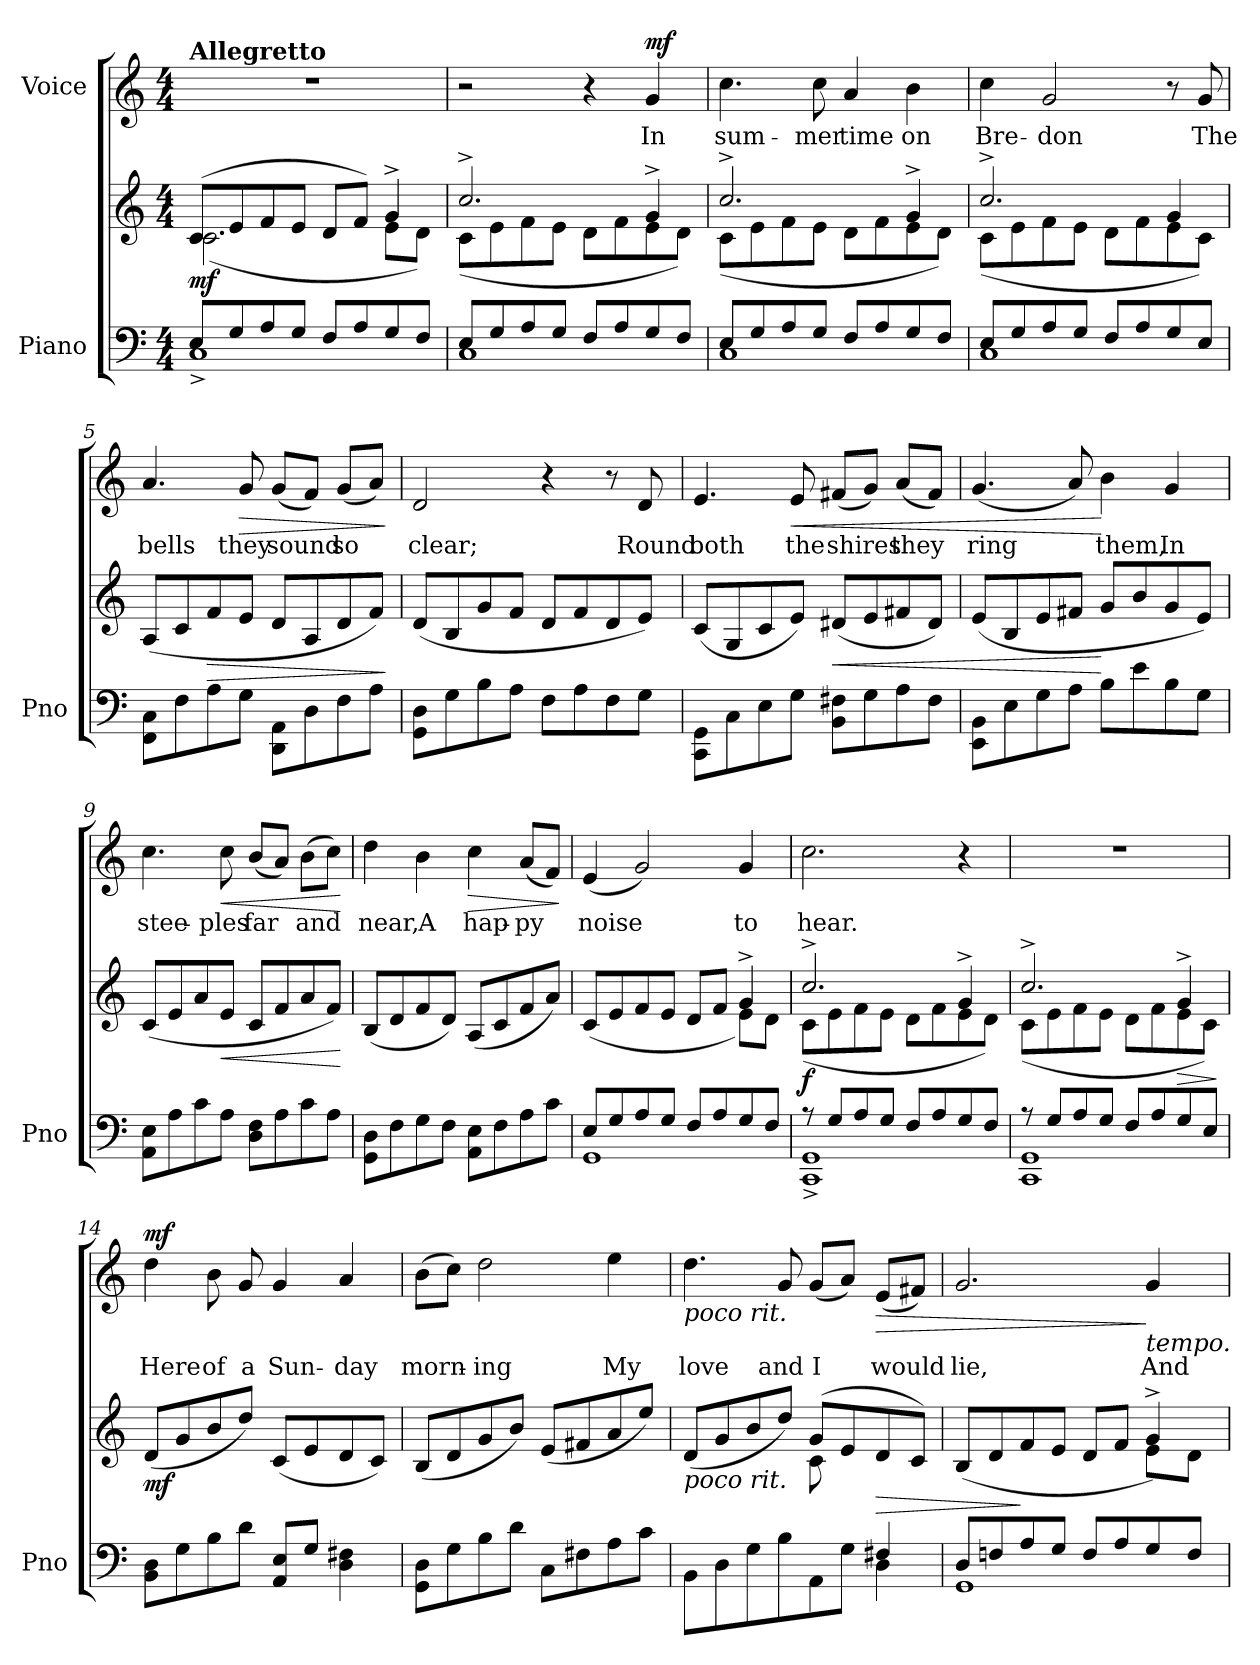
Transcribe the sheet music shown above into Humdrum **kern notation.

**kern	**kern	**dynam	**kern	**text	**dynam
*part2	*part2	*part2	*part1	*part1	*part1
*staff3	*staff2	*staff2/3	*staff1	*staff1	*staff1
*I"Piano	*	*	*I"Voice	*	*
*I'Pno	*	*	*	*	*
*clefF4	*clefG2	*	*clefG2	*	*
*k[]	*k[]	*	*k[]	*	*
*M4/4	*M4/4	*	*M4/4	*	*
=1	=1	=1	=1	=1	=1
*^	*^	*	*	*	*
!	!	!	!	!	!LO:TX:a:B:t=Allegretto	!	!
!	!	!	!	!LO:DY:b	!	!	!
8E/L	1C^	(8c/L	(2.c\	mf	1r	.	.
8G/	.	8e/	.	.	.	.	.
8A/	.	8f/	.	.	.	.	.
8G/J	.	8e/J	.	.	.	.	.
8F/L	.	8d/L	.	.	.	.	.
8A/	.	8f/J)	.	.	.	.	.
8G/	.	4g^/	8e\L	.	.	.	.
8F/J	.	.	8d\J)	.	.	.	.
=2	=2	=2	=2	=2	=2	=2	=2
8E/L	1C	2.cc^/	(8c\L	.	2r	.	.
8G/	.	.	8e\	.	.	.	.
8A/	.	.	8f\	.	.	.	.
8G/J	.	.	8e\J	.	.	.	.
8F/L	.	.	8d\L	.	4r	.	.
8A/	.	.	8f\	.	.	.	.
!	!	!	!	!	!	!LO:LY:b	!LO:DY:a
8G/	.	4g^/	8e\	.	4g/	In	mf
8F/J	.	.	8d\J)	.	.	.	.
=3	=3	=3	=3	=3	=3	=3	=3
!	!	!	!	!	!	!LO:LY:b	!
8E/L	1C	2.cc^/	(8c\L	.	4.cc\	sum-	.
8G/	.	.	8e\	.	.	.	.
8A/	.	.	8f\	.	.	.	.
!	!	!	!	!	!	!LO:LY:b	!
8G/J	.	.	8e\J	.	8cc\	-mer	.
!	!	!	!	!	!	!LO:LY:b	!
8F/L	.	.	8d\L	.	4a/	time	.
8A/	.	.	8f\	.	.	.	.
!	!	!	!	!	!	!LO:LY:b	!
8G/	.	4g^/	8e\	.	4b\	on	.
8F/J	.	.	8d\J)	.	.	.	.
!!LO:LB:g=z
=4	=4	=4	=4	=4	=4	=4	=4
!	!	!	!	!	!	!LO:LY:b	!
8E/L	1C	2.cc^/	(8c\L	.	4cc\	Bre-	.
8G/	.	.	8e\	.	.	.	.
!	!	!	!	!	!	!LO:LY:b	!
8A/	.	.	8f\	.	2g/	-don	.
8G/J	.	.	8e\J	.	.	.	.
8F/L	.	.	8d\L	.	.	.	.
8A/	.	.	8f\	.	.	.	.
8G/	.	4g/	8e\	.	8r	.	.
!	!	!	!	!	!	!LO:LY:b	!
8E/J	.	.	8c\J)	.	8g/	The	.
*v	*v	*	*	*	*	*	*
=5	=5	=5	=5	=5	=5	=5
!	!	!	!	!	!LO:LY:b	!
*	*v	*v	*	*	*	*
8FF\ 8C\L	(8A/L	.	4.a/	bells	.
8F\	8c/	.	.	.	.
!	!	!LO:HP:b	!	!	!
8A\	8f/	>	.	.	.
!	!	!	!	!LO:LY:b	!LO:HP:b
8G\J	8e/J	.	8g/	they	>
!	!	!	!	!LO:LY:b	!
8DD\ 8AA\L	8d/L	.	(8g/L	sound	.
8D\	8A/	.	8f/J)	.	.
!	!	!	!	!LO:LY:b	!
8F\	8d/	.	(8g/L	so	.
8A\J	8f/J)	.	8a/J)	.	.
.	.	]	.	.	]
=6	=6	=6	=6	=6	=6
!	!	!	!	!LO:LY:b	!
8GG\ 8D\L	(8d/L	.	2d/	clear;	.
8G\	8B/	.	.	.	.
8B\	8g/	.	.	.	.
8A\J	8f/J	.	.	.	.
8F\L	8d/L	.	4r	.	.
8A\	8f/	.	.	.	.
8F\	8d/	.	8r	.	.
!	!	!	!	!LO:LY:b	!
8G\J	8e/J)	.	8d/	Round	.
!!LO:LB:g=z
=7	=7	=7	=7	=7	=7
!	!	!	!	!LO:LY:b	!
8CC\ 8GG\L	(8c/L	.	4.e/	both	.
8C\	8G/	.	.	.	.
8E\	8c/	.	.	.	.
!	!	!	!	!LO:LY:b	!LO:HP:b
8G\J	8e/J)	.	8e/	the	<
!	!	!LO:HP:b	!	!LO:LY:b	!
8BB\ 8F#X\L	(8d#X/L	<	(8f#X/L	shires	.
8G\	8e/	.	8g/J)	.	.
!	!	!	!	!LO:LY:b	!
8A\	8f#X/	.	(8a/L	they	.
8F#\J	8d#/J)	.	8f#/J)	.	.
=8	=8	=8	=8	=8	=8
!	!	!	!	!LO:LY:b	!
8EE\ 8BB\L	(8e/L	.	(4.g/	ring	.
8E\	8B/	.	.	.	.
8G\	8e/	.	.	.	.
8A\J	8f#X/J	.	8a/)	.	.
!	!	!	!	!LO:LY:b	!
8B\L	8g/L	[	4b\	them,	[
8e\	8b/	.	.	.	.
!	!	!	!	!LO:LY:b	!
8B\	8g/	.	4g/	In	.
8G\J	8e/J)	.	.	.	.
=9	=9	=9	=9	=9	=9
!	!	!	!	!LO:LY:b	!
8AA\ 8E\L	(8c/L	.	4.cc\	stee-	.
8A\	8e/	.	.	.	.
8c\	8a/	.	.	.	.
!	!	!LO:HP:b	!	!LO:LY:b	!LO:HP:b
8A\J	8e/J	<	8cc\	-ples	<
!	!	!	!	!LO:LY:b	!
8D\ 8F\L	8c/L	.	(8b/L	far	.
8A\	8f/	.	8a/J)	.	.
!	!	!	!	!LO:LY:b	!
8c\	8a/	.	(8b\L	and	.
8A\J	8f/J)	.	8cc\J)	.	.
.	.	[	.	.	[
!!LO:LB:g=z
=10	=10	=10	=10	=10	=10
!	!	!	!	!LO:LY:b	!
8GG\ 8D\L	(8B/L	.	4dd\	near,	.
8F\	8d/	.	.	.	.
!	!	!	!	!LO:LY:b	!
8G\	8f/	.	4b\	A	.
8F\J	8d/J)	.	.	.	.
!	!	!	!	!LO:LY:b	!LO:HP:b
8AA\ 8E\L	(8A/L	.	4cc\	hap-	>
8F\	8c/	.	.	.	.
!	!	!	!	!LO:LY:b	!
8A\	8f/	.	(8a/L	-py	.
8c\J	8a/J)	.	8f/J)	.	.
.	.	.	.	.	]
=11	=11	=11	=11	=11	=11
*^	*^	*	*	*	*
!	!	!	!	!	!	!LO:LY:b	!
8E/L	1GG	(8c/L	2.ryy	.	(4e/	noise	.
8G/	.	8e/	.	.	.	.	.
8A/	.	8f/	.	.	2g/)	.	.
8G/J	.	8e/J	.	.	.	.	.
8F/L	.	8d/L	.	.	.	.	.
8A/	.	8f/J	.	.	.	.	.
!	!	!	!	!	!	!LO:LY:b	!
8G/	.	4g^/	8e\L)	.	4g/	to	.
8F/J	.	.	8d\J	.	.	.	.
=12	=12	=12	=12	=12	=12	=12	=12
!	!	!	!	!LO:DY:b	!	!LO:LY:b	!
8r	1CC^ 1GG^	2.cc^/	(8c\L	f	2.cc\	hear.	.
8G/L	.	.	8e\	.	.	.	.
8A/	.	.	8f\	.	.	.	.
8G/J	.	.	8e\J	.	.	.	.
8F/L	.	.	8d\L	.	.	.	.
8A/	.	.	8f\	.	.	.	.
8G/	.	4g^/	8e\	.	4r	.	.
8F/J	.	.	8d\J)	.	.	.	.
=13	=13	=13	=13	=13	=13	=13	=13
8r	1CC 1GG	2.cc^/	(8c\L	.	1r	.	.
8G/L	.	.	8e\	.	.	.	.
8A/	.	.	8f\	.	.	.	.
8G/J	.	.	8e\J	.	.	.	.
8F/L	.	.	8d\L	.	.	.	.
8A/	.	.	8f\	.	.	.	.
!	!	!	!	!LO:HP:b	!	!	!
8G/	.	4g^/	8e\	>	.	.	.
8E/J	.	.	8c\J)	.	.	.	.
*v	*v	*	*	*	*	*	*
*	*v	*v	*	*	*	*
.	.	]	.	.	.
!!LO:PB:g=z
=14	=14	=14	=14	=14	=14
!	!	!LO:DY:b	!	!LO:LY:b	!LO:DY:a
8BB\ 8D\L	(8d/L	mf	4dd\	Here	mf
8G\	8g/	.	.	.	.
!	!	!	!	!LO:LY:b	!
8B\	8b/	.	8b\	of	.
!	!	!	!	!LO:LY:b	!
8d\J	8dd/J)	.	8g/	a	.
!	!	!	!	!LO:LY:b	!
8AA/ 8E/L	(8c/L	.	4g/	Sun-	.
8G/J	8e/	.	.	.	.
!	!	!	!	!LO:LY:b	!
4D\ 4F#X\	8d/	.	4a/	-day	.
.	8c/J)	.	.	.	.
=15	=15	=15	=15	=15	=15
!	!	!	!	!LO:LY:b	!
8GG\ 8D\L	(8B/L	.	(8b\L	morn-	.
8G\	8d/	.	8cc\J)	.	.
!	!	!	!	!LO:LY:b	!
8B\	8g/	.	2dd\	-ing	.
8d\J	8b/J)	.	.	.	.
8C\L	(8e/L	.	.	.	.
8F#X\	8f#X/	.	.	.	.
!	!	!	!	!LO:LY:b	!
8A\	8a/	.	4ee\	My	.
8c\J	8ee/J)	.	.	.	.
=16	=16	=16	=16	=16	=16
*^	*^	*	*	*	*
!	!	!	!	!	!LO:TX:b:i:t=poco rit.	!	!
!	!	!LO:TX:b:i:t=poco rit.	!	!	!	!	!
!	!	!	!	!	!	!LO:LY:b	!
8BB\L	2ryy	(8d/L	2ryy	.	4.dd\	love	.
8D\	.	8g/	.	.	.	.	.
8G\	.	8b/	.	.	.	.	.
!	!	!	!	!	!	!LO:LY:b	!
8B\J	.	8dd/J)	.	.	8g/	and	.
!	!	!	!	!	!	!LO:LY:b	!
8ryy	4AA\	(>8g/L	8c\L	.	(8g/L	I	.
8G/J	.	8e/	4.ryy	.	8a/J)	.	.
!	!	!	!	!LO:HP:b	!	!LO:LY:b	!LO:HP:b
4F#X/	4D\	8d/	.	>	(8e/L	would	>
.	.	8c/J)	.	.	8f#X/J)	.	.
=17	=17	=17	=17	=17	=17	=17	=17
!	!	!	!	!	!	!LO:LY:b	!
8D/L	1GG	(>8B/L	2.ryy	.	2.g/	lie,	.
8Fn/	.	8d/	.	.	.	.	.
8A/	.	8f/	.	]	.	.	.
8G/J	.	8e/J	.	.	.	.	.
8F/L	.	8d/L	.	.	.	.	.
8A/	.	8f/J	.	.	.	.	.
!	!	!	!	!	!LO:TX:b:i:t=tempo.	!	!
!	!	!	!	!	!	!LO:LY:b	!
8G/	.	4g^/)	8e\L	.	4g/	And	]
8F/J	.	.	8d\J	.	.	.	.
*v	*v	*	*	*	*	*	*
*	*v	*v	*	*	*	*
=	=	=	=	=	=
*-	*-	*-	*-	*-	*-
